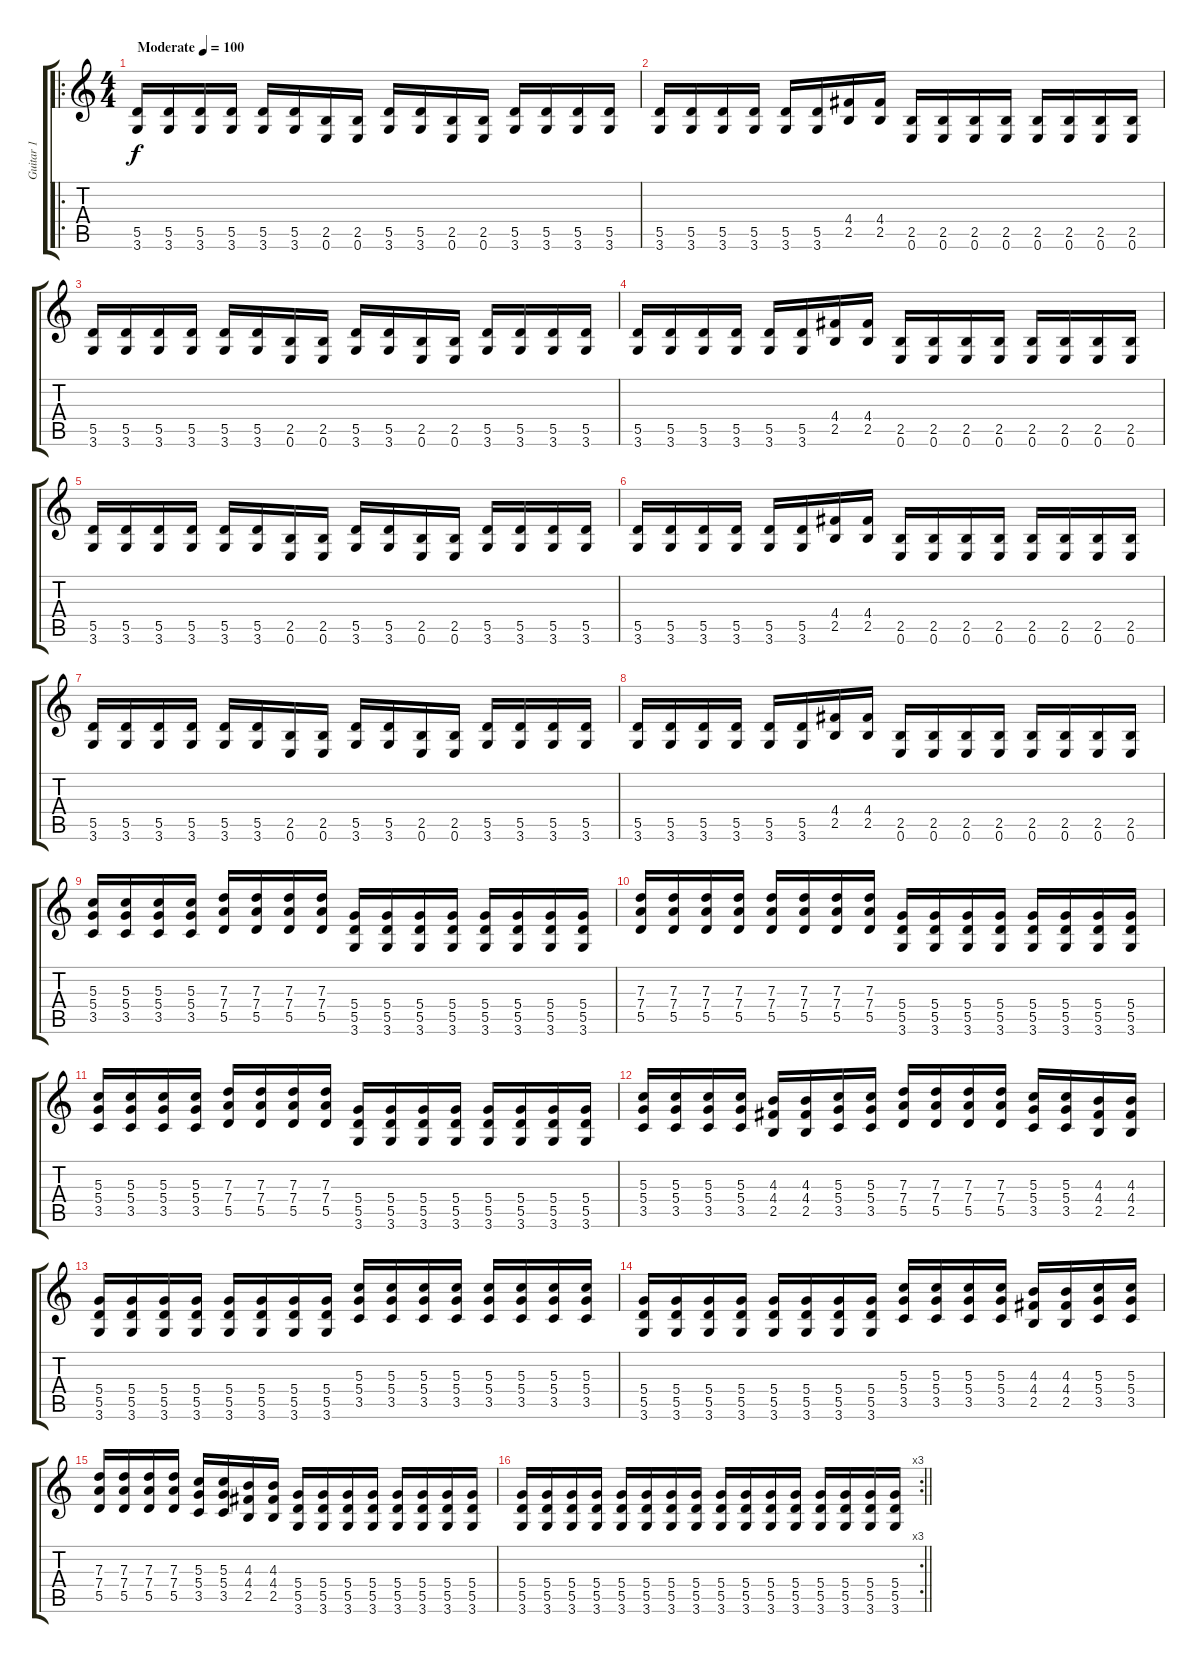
\track ("Guitar 1" "Guitar 1") {instrument distortionguitar}
\staff {score tabs}
\tuning (E4 B3 G3 D3 A2 E2) {hide}
\ro
\ts (4 4)
\tempo (100 "Moderate")
\clef g2
\ks c
(5.5 3.6).16{dy f instrument distortionguitar} (5.5 3.6).16 (5.5 3.6).16 (5.5 3.6).16 (5.5 3.6).16 (5.5 3.6).16 (2.5 0.6).16 (2.5 0.6).16 (5.5 3.6).16 (5.5 3.6).16 (2.5 0.6).16 (2.5 0.6).16 (5.5 3.6).16 (5.5 3.6).16 (5.5 3.6).16 (5.5 3.6).16 |
(5.5 3.6).16 (5.5 3.6).16 (5.5 3.6).16 (5.5 3.6).16 (5.5 3.6).16 (5.5 3.6).16 (4.4 2.5).16 (4.4 2.5).16 (2.5 0.6).16 (2.5 0.6).16 (2.5 0.6).16 (2.5 0.6).16 (2.5 0.6).16 (2.5 0.6).16 (2.5 0.6).16 (2.5 0.6).16 |
(5.5 3.6).16 (5.5 3.6).16 (5.5 3.6).16 (5.5 3.6).16 (5.5 3.6).16 (5.5 3.6).16 (2.5 0.6).16 (2.5 0.6).16 (5.5 3.6).16 (5.5 3.6).16 (2.5 0.6).16 (2.5 0.6).16 (5.5 3.6).16 (5.5 3.6).16 (5.5 3.6).16 (5.5 3.6).16 |
(5.5 3.6).16 (5.5 3.6).16 (5.5 3.6).16 (5.5 3.6).16 (5.5 3.6).16 (5.5 3.6).16 (4.4 2.5).16 (4.4 2.5).16 (2.5 0.6).16 (2.5 0.6).16 (2.5 0.6).16 (2.5 0.6).16 (2.5 0.6).16 (2.5 0.6).16 (2.5 0.6).16 (2.5 0.6).16 |
(5.5 3.6).16 (5.5 3.6).16 (5.5 3.6).16 (5.5 3.6).16 (5.5 3.6).16 (5.5 3.6).16 (2.5 0.6).16 (2.5 0.6).16 (5.5 3.6).16 (5.5 3.6).16 (2.5 0.6).16 (2.5 0.6).16 (5.5 3.6).16 (5.5 3.6).16 (5.5 3.6).16 (5.5 3.6).16 |
(5.5 3.6).16 (5.5 3.6).16 (5.5 3.6).16 (5.5 3.6).16 (5.5 3.6).16 (5.5 3.6).16 (4.4 2.5).16 (4.4 2.5).16 (2.5 0.6).16 (2.5 0.6).16 (2.5 0.6).16 (2.5 0.6).16 (2.5 0.6).16 (2.5 0.6).16 (2.5 0.6).16 (2.5 0.6).16 |
(5.5 3.6).16 (5.5 3.6).16 (5.5 3.6).16 (5.5 3.6).16 (5.5 3.6).16 (5.5 3.6).16 (2.5 0.6).16 (2.5 0.6).16 (5.5 3.6).16 (5.5 3.6).16 (2.5 0.6).16 (2.5 0.6).16 (5.5 3.6).16 (5.5 3.6).16 (5.5 3.6).16 (5.5 3.6).16 |
(5.5 3.6).16 (5.5 3.6).16 (5.5 3.6).16 (5.5 3.6).16 (5.5 3.6).16 (5.5 3.6).16 (4.4 2.5).16 (4.4 2.5).16 (2.5 0.6).16 (2.5 0.6).16 (2.5 0.6).16 (2.5 0.6).16 (2.5 0.6).16 (2.5 0.6).16 (2.5 0.6).16 (2.5 0.6).16 |
(5.3 5.4 3.5).16 (5.3 5.4 3.5).16 (5.3 5.4 3.5).16 (5.3 5.4 3.5).16 (7.3 7.4 5.5).16 (7.3 7.4 5.5).16 (7.3 7.4 5.5).16 (7.3 7.4 5.5).16 (5.4 5.5 3.6).16 (5.4 5.5 3.6).16 (5.4 5.5 3.6).16 (5.4 5.5 3.6).16 (5.4 5.5 3.6).16 (5.4 5.5 3.6).16 (5.4 5.5 3.6).16 (5.4 5.5 3.6).16 |
(7.3 7.4 5.5).16 (7.3 7.4 5.5).16 (7.3 7.4 5.5).16 (7.3 7.4 5.5).16 (7.3 7.4 5.5).16 (7.3 7.4 5.5).16 (7.3 7.4 5.5).16 (7.3 7.4 5.5).16 (5.4 5.5 3.6).16 (5.4 5.5 3.6).16 (5.4 5.5 3.6).16 (5.4 5.5 3.6).16 (5.4 5.5 3.6).16 (5.4 5.5 3.6).16 (5.4 5.5 3.6).16 (5.4 5.5 3.6).16 |
(5.3 5.4 3.5).16 (5.3 5.4 3.5).16 (5.3 5.4 3.5).16 (5.3 5.4 3.5).16 (7.3 7.4 5.5).16 (7.3 7.4 5.5).16 (7.3 7.4 5.5).16 (7.3 7.4 5.5).16 (5.4 5.5 3.6).16 (5.4 5.5 3.6).16 (5.4 5.5 3.6).16 (5.4 5.5 3.6).16 (5.4 5.5 3.6).16 (5.4 5.5 3.6).16 (5.4 5.5 3.6).16 (5.4 5.5 3.6).16 |
(5.3 5.4 3.5).16 (5.3 5.4 3.5).16 (5.3 5.4 3.5).16 (5.3 5.4 3.5).16 (4.3 4.4 2.5).16 (4.3 4.4 2.5).16 (5.3 5.4 3.5).16 (5.3 5.4 3.5).16 (7.3 7.4 5.5).16 (7.3 7.4 5.5).16 (7.3 7.4 5.5).16 (7.3 7.4 5.5).16 (5.3 5.4 3.5).16 (5.3 5.4 3.5).16 (4.3 4.4 2.5).16 (4.3 4.4 2.5).16 |
(5.4 5.5 3.6).16 (5.4 5.5 3.6).16 (5.4 5.5 3.6).16 (5.4 5.5 3.6).16 (5.4 5.5 3.6).16 (5.4 5.5 3.6).16 (5.4 5.5 3.6).16 (5.4 5.5 3.6).16 (5.3 5.4 3.5).16 (5.3 5.4 3.5).16 (5.3 5.4 3.5).16 (5.3 5.4 3.5).16 (5.3 5.4 3.5).16 (5.3 5.4 3.5).16 (5.3 5.4 3.5).16 (5.3 5.4 3.5).16 |
(5.4 5.5 3.6).16 (5.4 5.5 3.6).16 (5.4 5.5 3.6).16 (5.4 5.5 3.6).16 (5.4 5.5 3.6).16 (5.4 5.5 3.6).16 (5.4 5.5 3.6).16 (5.4 5.5 3.6).16 (5.3 5.4 3.5).16 (5.3 5.4 3.5).16 (5.3 5.4 3.5).16 (5.3 5.4 3.5).16 (4.3 4.4 2.5).16 (4.3 4.4 2.5).16 (5.3 5.4 3.5).16 (5.3 5.4 3.5).16 |
(7.3 7.4 5.5).16 (7.3 7.4 5.5).16 (7.3 7.4 5.5).16 (7.3 7.4 5.5).16 (5.3 5.4 3.5).16 (5.3 5.4 3.5).16 (4.3 4.4 2.5).16 (4.3 4.4 2.5).16 (5.4 5.5 3.6).16 (5.4 5.5 3.6).16 (5.4 5.5 3.6).16 (5.4 5.5 3.6).16 (5.4 5.5 3.6).16 (5.4 5.5 3.6).16 (5.4 5.5 3.6).16 (5.4 5.5 3.6).16 |
\rc 3
\barLineRight lightlight
(5.4 5.5 3.6).16 (5.4 5.5 3.6).16 (5.4 5.5 3.6).16 (5.4 5.5 3.6).16 (5.4 5.5 3.6).16 (5.4 5.5 3.6).16 (5.4 5.5 3.6).16 (5.4 5.5 3.6).16 (5.4 5.5 3.6).16 (5.4 5.5 3.6).16 (5.4 5.5 3.6).16 (5.4 5.5 3.6).16 (5.4 5.5 3.6).16 (5.4 5.5 3.6).16 (5.4 5.5 3.6).16 (5.4 5.5 3.6).16
